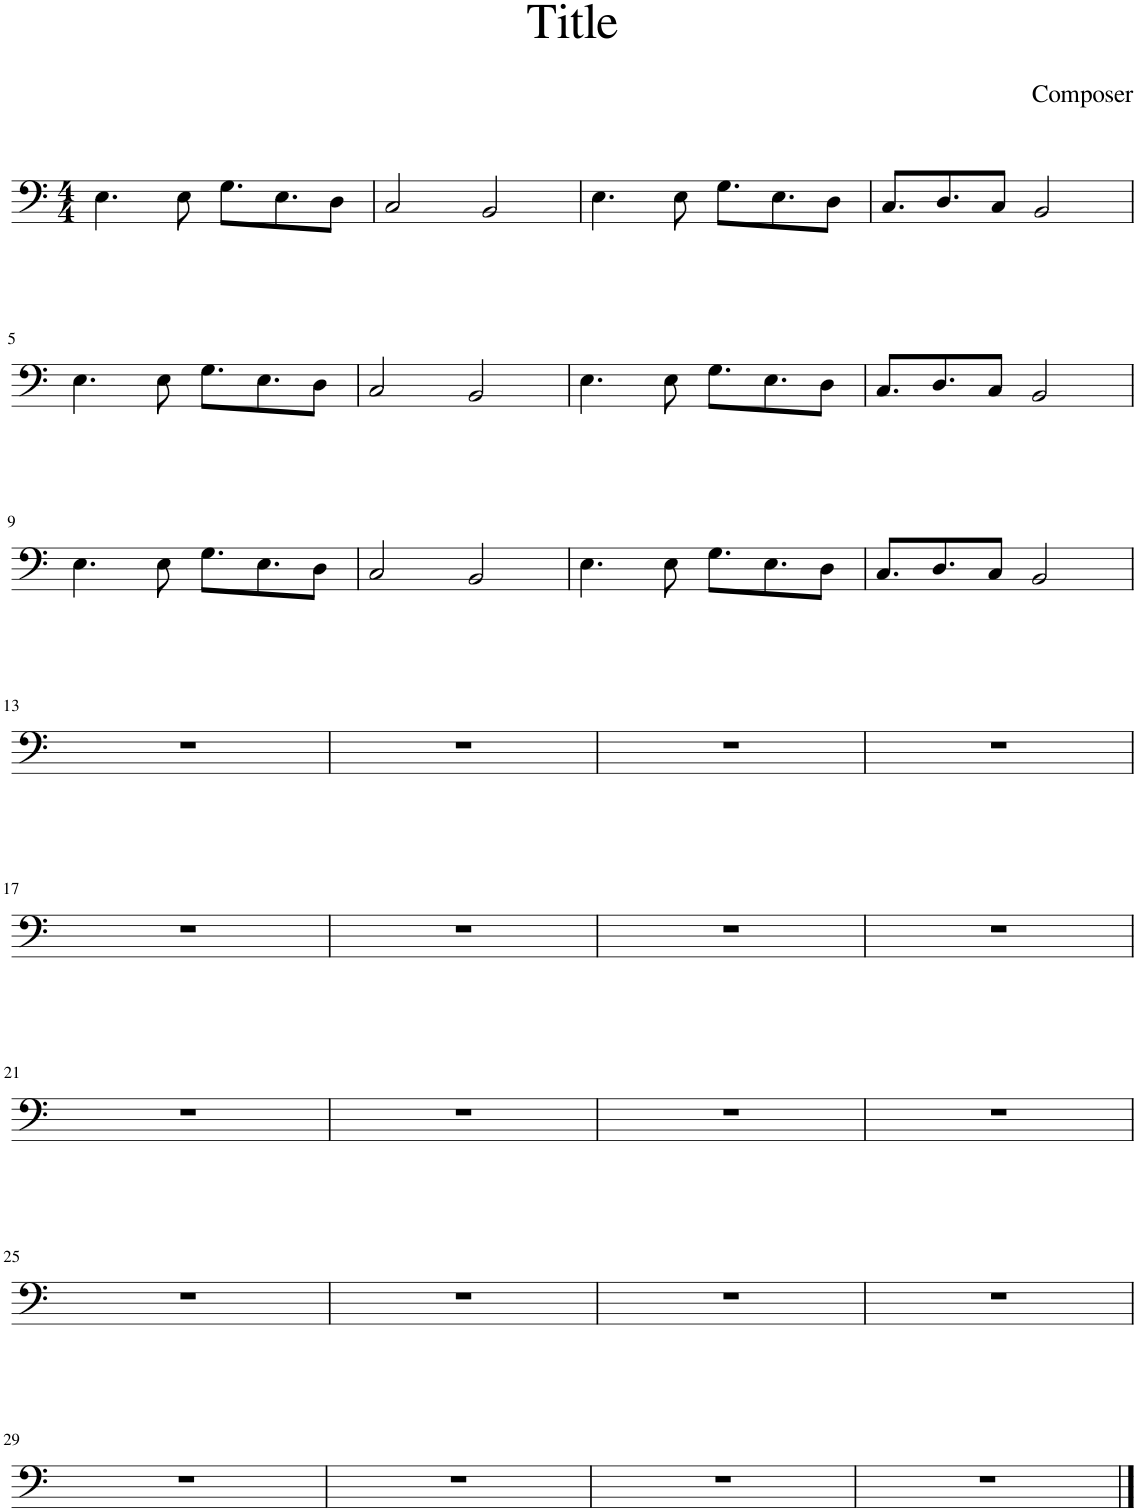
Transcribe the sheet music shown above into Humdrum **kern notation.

**kern
*part1
*staff1
*I"Piano
*I'Pno.
*clefF4
*k[]
*M4/4
=1
4.E\
8E\
8.G\L
8.E\
8D\J
=2
2C/
2BB/
=3
4.E\
8E\
8.G\L
8.E\
8D\J
=4
8.C/L
8.D/
8C/J
2BB/
!!LO:LB:g=z
=5
4.E\
8E\
8.G\L
8.E\
8D\J
=6
2C/
2BB/
=7
4.E\
8E\
8.G\L
8.E\
8D\J
=8
8.C/L
8.D/
8C/J
2BB/
!!LO:LB:g=z
=9
4.E\
8E\
8.G\L
8.E\
8D\J
=10
2C/
2BB/
=11
4.E\
8E\
8.G\L
8.E\
8D\J
=12
8.C/L
8.D/
8C/J
2BB/
!!LO:LB:g=z
=13
1r
=14
1r
=15
1r
=16
1r
!!LO:LB:g=z
=17
1r
=18
1r
=19
1r
=20
1r
!!LO:LB:g=z
=21
1r
=22
1r
=23
1r
=24
1r
!!LO:LB:g=z
=25
1r
=26
1r
=27
1r
=28
1r
!!LO:LB:g=z
=29
1r
=30
1r
=31
1r
=32
1r
==
*-
